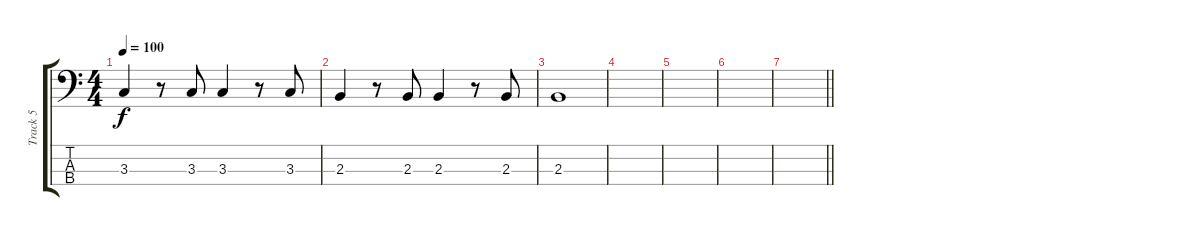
\track ("Track 5" "Track 5") {instrument electricbassfinger}
\staff {score tabs}
\tuning (G2 D2 A1 E1) {hide}
\ts (4 4)
\tempo 100
\clef f4
\ks c
3.3.4{dy f} r.8 3.3.8 3.3.4 r.8 3.3.8 |
2.3.4 r.8 2.3.8 2.3.4 r.8 2.3.8 |
2.3.1 |
|
|
|
\barLineRight lightlight
